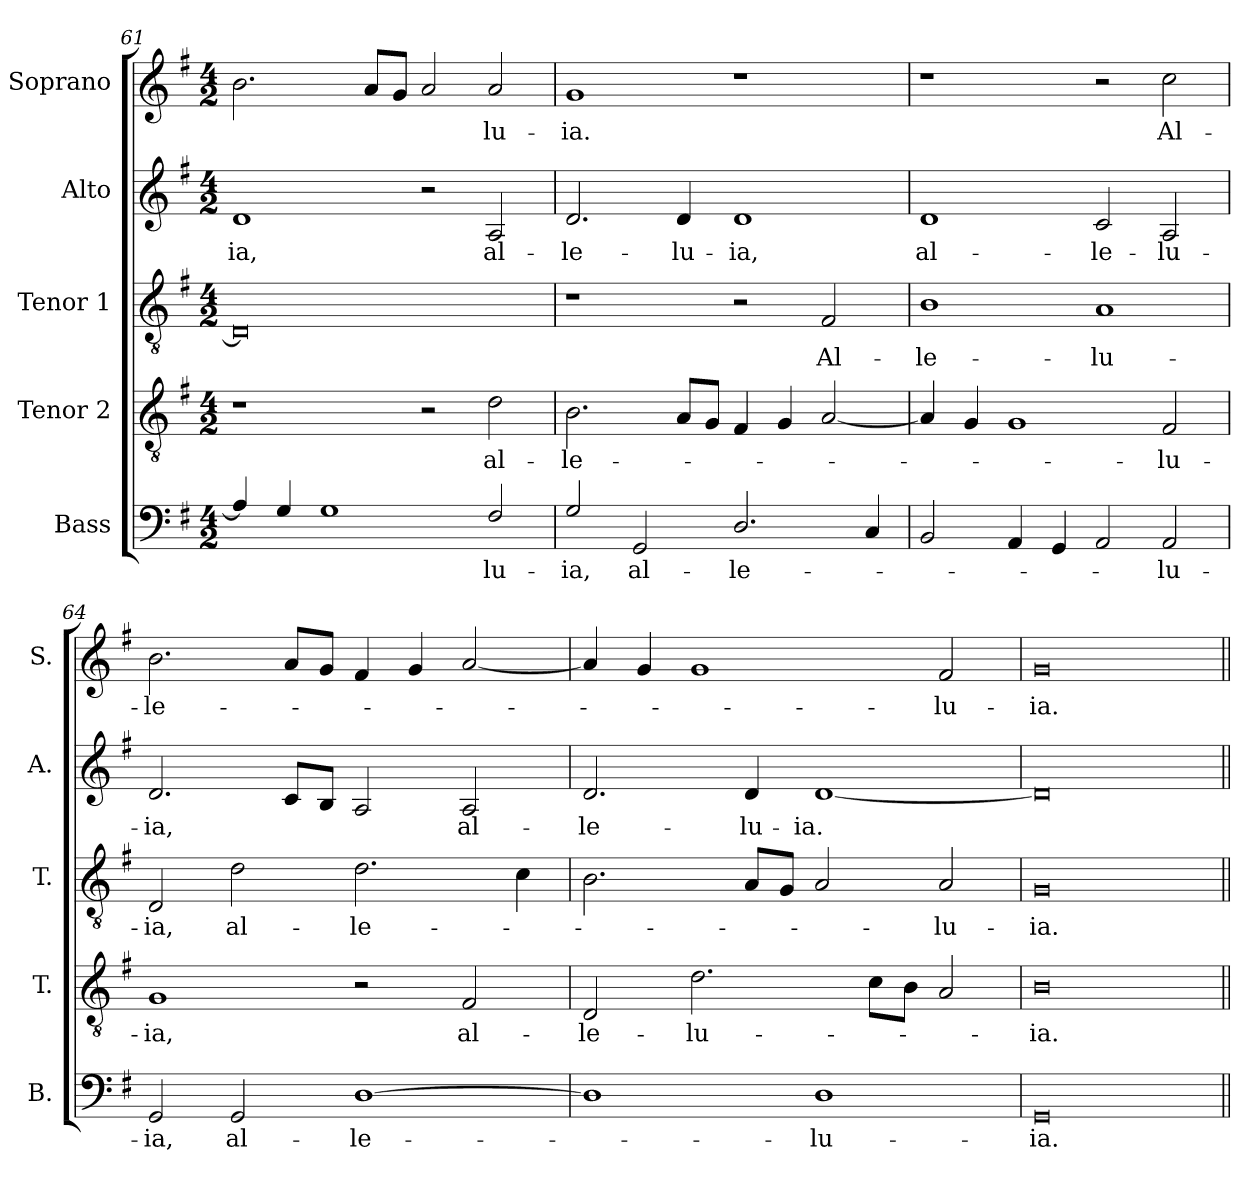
**kern	**text	**kern	**text	**kern	**text	**kern	**text	**kern	**text
*part5	*part5	*part4	*part4	*part3	*part3	*part2	*part2	*part1	*part1
*staff5	*staff5	*staff4	*staff4	*staff3	*staff3	*staff2	*staff2	*staff1	*staff1
*I"Bass	*	*I"Tenor 2	*	*I"Tenor 1	*	*I"Alto	*	*I"Soprano	*
*I'B.	*	*I'T.	*	*I'T.	*	*I'A.	*	*I'S.	*
*clefF4	*	*clefGv2	*	*clefGv2	*	*clefG2	*	*clefG2	*
*	*	*ITrd7c12	*	*ITrd7c12	*	*	*	*	*
*k[f#]	*	*k[f#]	*	*k[f#]	*	*k[f#]	*	*k[f#]	*
*G:	*	*G:	*	*G:	*	*G:	*	*G:	*
*M4/2	*	*M4/2	*	*M4/2	*	*M4/2	*	*M4/2	*
=61	=61	=61	=61	=61	=61	=61	=61	=61	=61
!	!	!	!	!	!	!	!LO:LY:b:color=#000000	!	!
4Ai/]	.	1r	.	0DDi]	.	1di	-ia,	2.bi\	.
4Gi/	.	.	.	.	.	.	.	.	.
1Gi	.	.	.	.	.	.	.	.	.
.	.	.	.	.	.	.	.	8ai/L	.
.	.	.	.	.	.	.	.	8gi/J	.
.	.	2r	.	.	.	2r	.	2ai/	.
!	!LO:LY:b:color=#000000	!	!	!	!	!	!	!	!
!	!	!	!LO:LY:b:color=#000000	!	!	!	!	!	!
!	!	!	!	!	!	!	!LO:LY:b:color=#000000	!	!
!	!	!	!	!	!	!	!	!	!LO:LY:b:color=#000000
2F#i/	-lu-	2Di\	al-	.	.	2Ai/	al-	2ai/	-lu-
!!LO:LB:g=z
=62	=62	=62	=62	=62	=62	=62	=62	=62	=62
!	!LO:LY:b:color=#000000	!	!	!	!	!	!	!	!
!	!	!	!LO:LY:b:color=#000000	!	!	!	!	!	!
!	!	!	!	!	!	!	!LO:LY:b:color=#000000	!	!
!	!	!	!	!	!	!	!	!	!LO:LY:b:color=#000000
2Gi/	-ia,	2.BBi\	-le-	1r	.	2.di/	-le-	1gi	-ia.
!	!LO:LY:b:color=#000000	!	!	!	!	!	!	!	!
2GGi/	al-	.	.	.	.	.	.	.	.
!	!	!	!	!	!	!	!LO:LY:b:color=#000000	!	!
.	.	8AAi/L	.	.	.	4di/	-lu-	.	.
.	.	8GGi/J	.	.	.	.	.	.	.
!	!LO:LY:b:color=#000000	!	!	!	!	!	!	!	!
!	!	!	!	!	!	!	!LO:LY:b:color=#000000	!	!
2.Di/	-le-	4FF#i/	.	2r	.	1di	-ia,	1r	.
.	.	4GGi/	.	.	.	.	.	.	.
!	!	!	!	!	!LO:LY:b:color=#000000	!	!	!	!
.	.	[<2AAi/	.	2FF#i/	Al-	.	.	.	.
4Ci/	.	.	.	.	.	.	.	.	.
=63	=63	=63	=63	=63	=63	=63	=63	=63	=63
!	!	!	!	!	!LO:LY:b:color=#000000	!	!	!	!
!	!	!	!	!	!	!	!LO:LY:b:color=#000000	!	!
2BBi/	.	4AAi/]	.	1BBi	-le-	1di	al-	1r	.
.	.	4GGi/	.	.	.	.	.	.	.
4AAi/	.	1GGi	.	.	.	.	.	.	.
4GGi/	.	.	.	.	.	.	.	.	.
!	!	!	!	!	!LO:LY:b:color=#000000	!	!	!	!
!	!	!	!	!	!	!	!LO:LY:b:color=#000000	!	!
2AAi/	.	.	.	1AAi	-lu-	2ci/	-le-	2r	.
!	!LO:LY:b:color=#000000	!	!	!	!	!	!	!	!
!	!	!	!LO:LY:b:color=#000000	!	!	!	!	!	!
!	!	!	!	!	!	!	!LO:LY:b:color=#000000	!	!
!	!	!	!	!	!	!	!	!	!LO:LY:b:color=#000000
2AAi/	-lu-	2FF#i/	-lu-	.	.	2Ai/	-lu-	2cci\	Al-
=64	=64	=64	=64	=64	=64	=64	=64	=64	=64
!	!LO:LY:b:color=#000000	!	!	!	!	!	!	!	!
!	!	!	!LO:LY:b:color=#000000	!	!	!	!	!	!
!	!	!	!	!	!LO:LY:b:color=#000000	!	!	!	!
!	!	!	!	!	!	!	!LO:LY:b:color=#000000	!	!
!	!	!	!	!	!	!	!	!	!LO:LY:b:color=#000000
2GGi/	-ia,	1GGi	-ia,	2DDi/	-ia,	2.di/	-ia,	2.bi\	-le-
!	!LO:LY:b:color=#000000	!	!	!	!	!	!	!	!
!	!	!	!	!	!LO:LY:b:color=#000000	!	!	!	!
2GGi/	al-	.	.	2Di\	al-	.	.	.	.
.	.	.	.	.	.	8ci/L	.	8ai/L	.
.	.	.	.	.	.	8Bi/J	.	8gi/J	.
!	!LO:LY:b:color=#000000	!	!	!	!	!	!	!	!
!	!	!	!	!	!LO:LY:b:color=#000000	!	!	!	!
[<1Di	-le-	2r	.	2.Di\	-le-	2Ai/	.	4f#i/	.
.	.	.	.	.	.	.	.	4gi/	.
!	!	!	!LO:LY:b:color=#000000	!	!	!	!	!	!
!	!	!	!	!	!	!	!LO:LY:b:color=#000000	!	!
.	.	2FF#i/	al-	.	.	2Ai/	al-	[<2ai/	.
.	.	.	.	4Ci\	.	.	.	.	.
=65	=65	=65	=65	=65	=65	=65	=65	=65	=65
!	!	!	!LO:LY:b:color=#000000	!	!	!	!	!	!
!	!	!	!	!	!	!	!LO:LY:b:color=#000000	!	!
1Di]	.	2DDi/	-le-	2.BBi\	.	2.di/	-le-	4ai/]	.
.	.	.	.	.	.	.	.	4gi/	.
!	!	!	!LO:LY:b:color=#000000	!	!	!	!	!	!
.	.	2.Di\	-lu-	.	.	.	.	1gi	.
!	!	!	!	!	!	!	!LO:LY:b:color=#000000	!	!
.	.	.	.	8AAi/L	.	4di/	-lu-	.	.
.	.	.	.	8GGi/J	.	.	.	.	.
!	!LO:LY:b:color=#000000	!	!	!	!	!	!	!	!
!	!	!	!	!	!	!	!LO:LY:b:color=#000000	!	!
1Di	-lu-	.	.	2AAi/	.	[<1di	-ia.	.	.
.	.	8Ci\L	.	.	.	.	.	.	.
.	.	8BBi\J	.	.	.	.	.	.	.
!	!	!	!	!	!LO:LY:b:color=#000000	!	!	!	!
!	!	!	!	!	!	!	!	!	!LO:LY:b:color=#000000
.	.	2AAi/	.	2AAi/	-lu-	.	.	2f#i/	-lu-
=66	=66	=66	=66	=66	=66	=66	=66	=66	=66
!	!LO:LY:b:color=#000000	!	!	!	!	!	!	!	!
!	!	!	!LO:LY:b:color=#000000	!	!	!	!	!	!
!	!	!	!	!	!LO:LY:b:color=#000000	!	!	!	!
!	!	!	!	!	!	!	!	!	!LO:LY:b:color=#000000
0GGi	-ia.	0BBi	-ia.	0GGi	-ia.	0di]	.	0gi	-ia.
=||	=||	=||	=||	=||	=||	=||	=||	=||	=||
*-	*-	*-	*-	*-	*-	*-	*-	*-	*-
